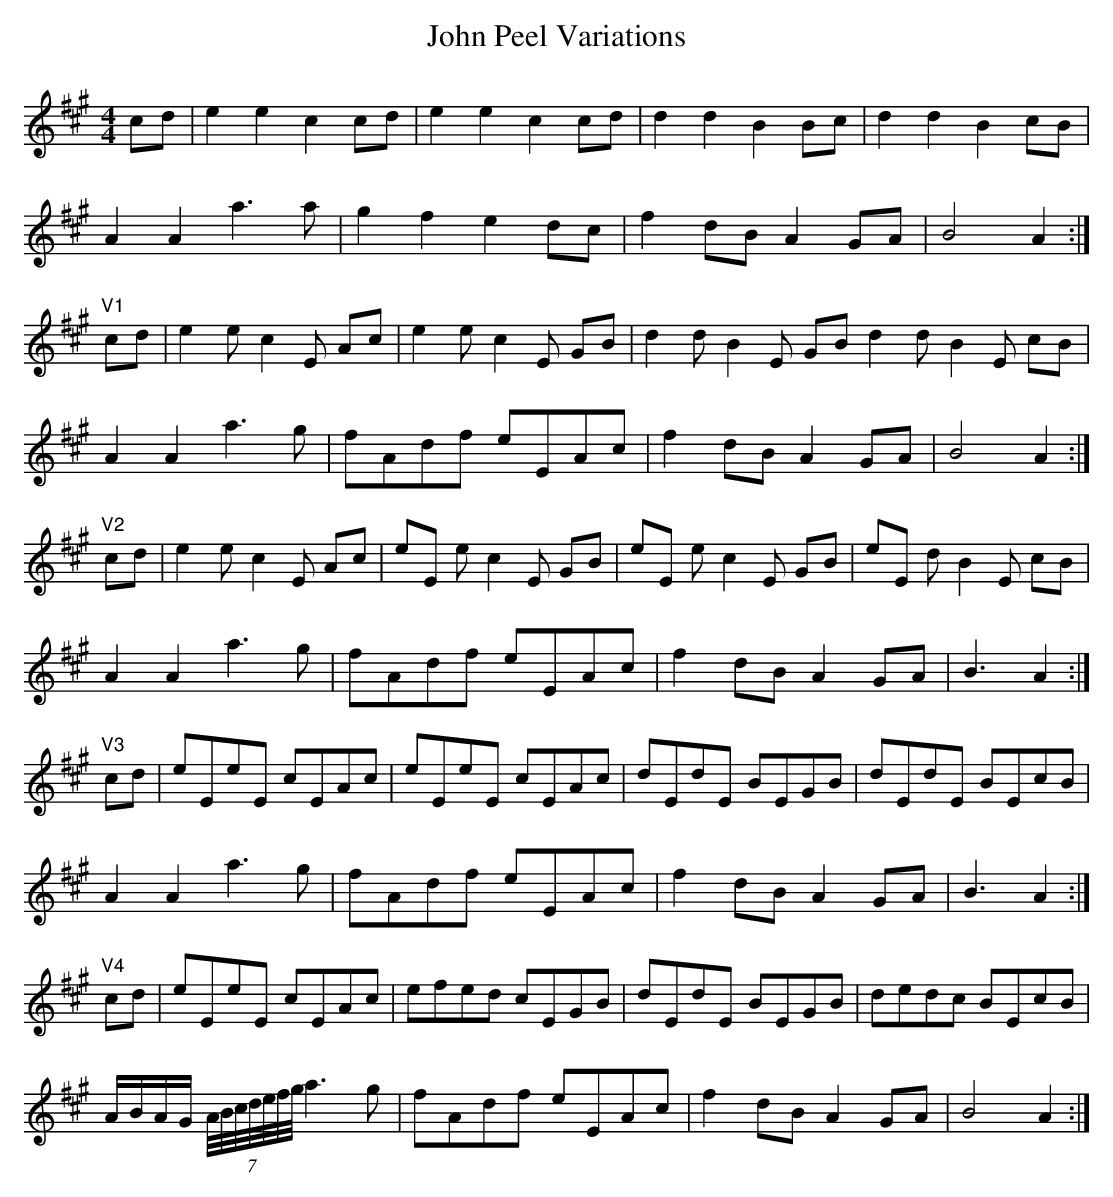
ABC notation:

X:1
T:John Peel Variations
M:4/4
L:1/8
K:A
cd | e2 e2 c2 cd | e2 e2 c2 cd | d2 d2 B2 Bc | d2 d2 B2 cB |
A2 A2 a3 a | g2 f2 e2 dc | f2 dB A2 GA | B4 A2 :|
"V1" cd | e2 e c2 E Ac | e2 e c2 E GB | d2 d B2 E GB d2 d B2 E cB |
A2 A2 a3 g | fAdf eEAc | f2 dB A2 GA | B4 A2 :|
"V2" cd | e2 e c2 E Ac | eE e c2 E GB | eE e c2 E GB | eE d B2 E cB |
A2 A2 a3 g | fAdf eEAc | f2 dB A2 GA | B3 A2 :|
"V3" cd | eEeE cEAc | eEeE cEAc | dEdE BEGB | dEdE BEcB |
A2 A2 a3 g | fAdf eEAc | f2 dB A2 GA | B3 A2 :|
"V4" cd | eEeE cEAc | efed cEGB | dEdE BEGB | dedc BEcB |
A/B/A/G/ (7A//B//c//d//e//f//g// a3 g | fAdf eEAc | f2 dB A2 GA | B4 A2 :|
